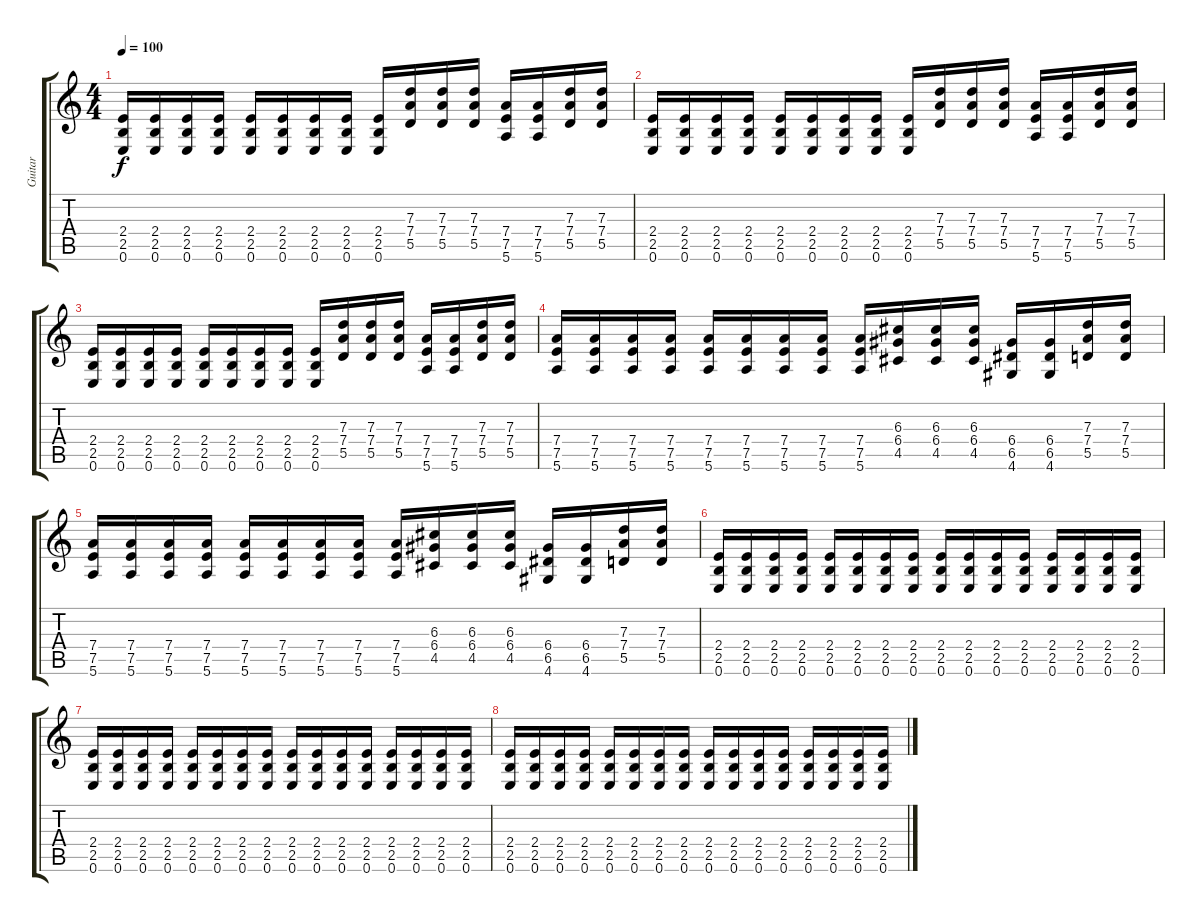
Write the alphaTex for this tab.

\track ("Guitar" "Guitar") {instrument distortionguitar}
\staff {score tabs}
\tuning (E4 B3 G3 D3 A2 E2) {hide}
\ts (4 4)
\tempo 100
\clef g2
\ks c
(2.4 2.5 0.6).16{dy f} (2.4 2.5 0.6).16 (2.4 2.5 0.6).16 (2.4 2.5 0.6).16 (2.4 2.5 0.6).16 (2.4 2.5 0.6).16 (2.4 2.5 0.6).16 (2.4 2.5 0.6).16 (2.4 2.5 0.6).16 (7.3 7.4 5.5).16 (7.3 7.4 5.5).16 (7.3 7.4 5.5).16 (7.4 7.5 5.6).16 (7.4 7.5 5.6).16 (7.3 7.4 5.5).16 (7.3 7.4 5.5).16 |
(2.4 2.5 0.6).16 (2.4 2.5 0.6).16 (2.4 2.5 0.6).16 (2.4 2.5 0.6).16 (2.4 2.5 0.6).16 (2.4 2.5 0.6).16 (2.4 2.5 0.6).16 (2.4 2.5 0.6).16 (2.4 2.5 0.6).16 (7.3 7.4 5.5).16 (7.3 7.4 5.5).16 (7.3 7.4 5.5).16 (7.4 7.5 5.6).16 (7.4 7.5 5.6).16 (7.3 7.4 5.5).16 (7.3 7.4 5.5).16 |
(2.4 2.5 0.6).16 (2.4 2.5 0.6).16 (2.4 2.5 0.6).16 (2.4 2.5 0.6).16 (2.4 2.5 0.6).16 (2.4 2.5 0.6).16 (2.4 2.5 0.6).16 (2.4 2.5 0.6).16 (2.4 2.5 0.6).16 (7.3 7.4 5.5).16 (7.3 7.4 5.5).16 (7.3 7.4 5.5).16 (7.4 7.5 5.6).16 (7.4 7.5 5.6).16 (7.3 7.4 5.5).16 (7.3 7.4 5.5).16 |
(7.4 7.5 5.6).16 (7.4 7.5 5.6).16 (7.4 7.5 5.6).16 (7.4 7.5 5.6).16 (7.4 7.5 5.6).16 (7.4 7.5 5.6).16 (7.4 7.5 5.6).16 (7.4 7.5 5.6).16 (7.4 7.5 5.6).16 (6.3 6.4 4.5).16 (6.3 6.4 4.5).16 (6.3 6.4 4.5).16 (6.4 6.5 4.6).16 (6.4 6.5 4.6).16 (7.3 7.4 5.5).16 (7.3 7.4 5.5).16 |
(7.4 7.5 5.6).16 (7.4 7.5 5.6).16 (7.4 7.5 5.6).16 (7.4 7.5 5.6).16 (7.4 7.5 5.6).16 (7.4 7.5 5.6).16 (7.4 7.5 5.6).16 (7.4 7.5 5.6).16 (7.4 7.5 5.6).16 (6.3 6.4 4.5).16 (6.3 6.4 4.5).16 (6.3 6.4 4.5).16 (6.4 6.5 4.6).16 (6.4 6.5 4.6).16 (7.3 7.4 5.5).16 (7.3 7.4 5.5).16 |
(2.4 2.5 0.6).16 (2.4 2.5 0.6).16 (2.4 2.5 0.6).16 (2.4 2.5 0.6).16 (2.4 2.5 0.6).16 (2.4 2.5 0.6).16 (2.4 2.5 0.6).16 (2.4 2.5 0.6).16 (2.4 2.5 0.6).16 (2.4 2.5 0.6).16 (2.4 2.5 0.6).16 (2.4 2.5 0.6).16 (2.4 2.5 0.6).16 (2.4 2.5 0.6).16 (2.4 2.5 0.6).16 (2.4 2.5 0.6).16 |
(2.4 2.5 0.6).16 (2.4 2.5 0.6).16 (2.4 2.5 0.6).16 (2.4 2.5 0.6).16 (2.4 2.5 0.6).16 (2.4 2.5 0.6).16 (2.4 2.5 0.6).16 (2.4 2.5 0.6).16 (2.4 2.5 0.6).16 (2.4 2.5 0.6).16 (2.4 2.5 0.6).16 (2.4 2.5 0.6).16 (2.4 2.5 0.6).16 (2.4 2.5 0.6).16 (2.4 2.5 0.6).16 (2.4 2.5 0.6).16 |
(2.4 2.5 0.6).16 (2.4 2.5 0.6).16 (2.4 2.5 0.6).16 (2.4 2.5 0.6).16 (2.4 2.5 0.6).16 (2.4 2.5 0.6).16 (2.4 2.5 0.6).16 (2.4 2.5 0.6).16 (2.4 2.5 0.6).16 (2.4 2.5 0.6).16 (2.4 2.5 0.6).16 (2.4 2.5 0.6).16 (2.4 2.5 0.6).16 (2.4 2.5 0.6).16 (2.4 2.5 0.6).16 (2.4 2.5 0.6).16
